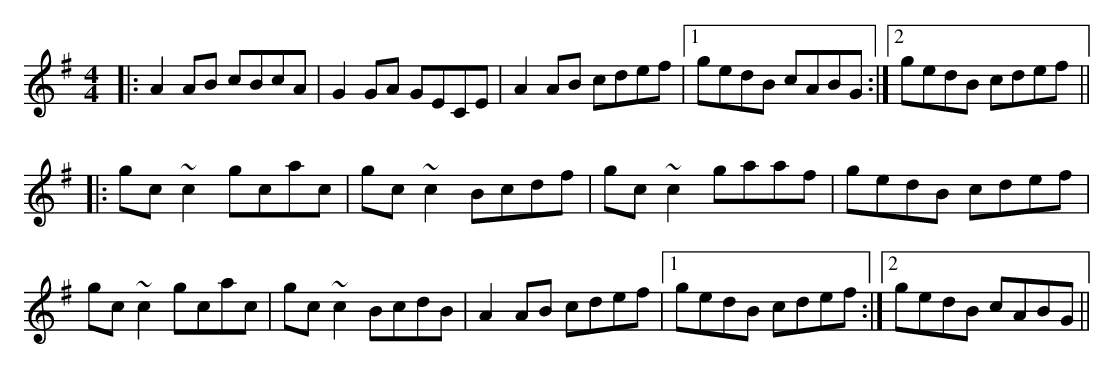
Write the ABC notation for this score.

X:1
M:4/4
K:Ador
|:A2AB cBcA|G2GA GECE|A2AB cdef|1 gedB cABG:|2 gedB cdef||
|:gc~c2 gcac|gc~c2 Bcdf|gc~c2 gaaf|gedB cdef|
gc~c2 gcac|gc~c2 BcdB|A2AB cdef|1 gedB cdef:|2 gedB cABG||
